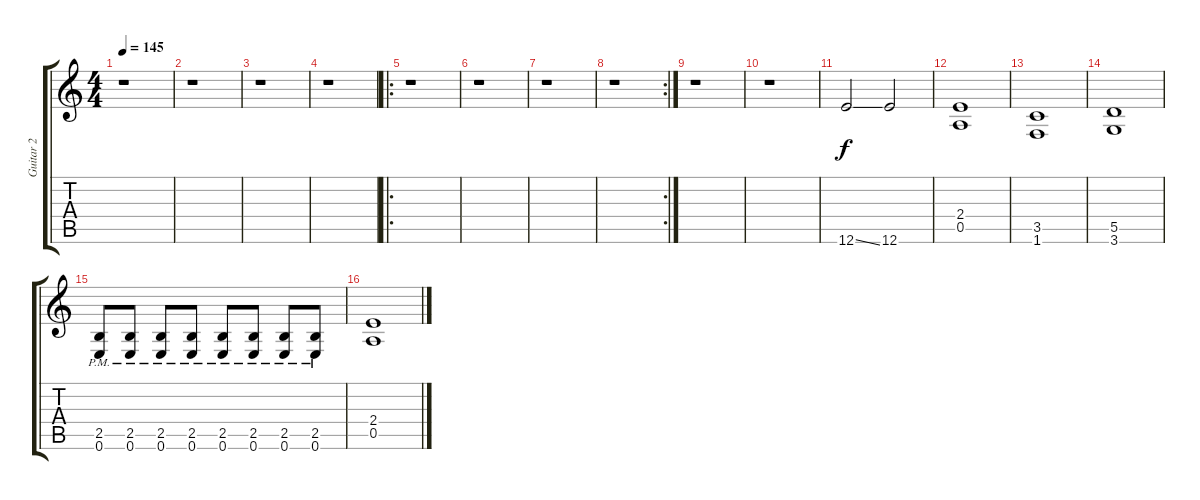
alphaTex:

\track ("Guitar 2" "Guitar 2") {instrument distortionguitar}
\staff {score tabs}
\tuning (E4 B3 G3 D3 A2 E2) {hide}
\ts (4 4)
\tempo 145
\clef g2
\ks c
r.1{dy f instrument distortionguitar} |
r.1 |
r.1 |
r.1 |
\ro
r.1 |
r.1 |
r.1 |
\rc 2
r.1 |
r.1 |
r.1 |
12.6{ss}.2 12.6.2 |
(2.4 0.5).1 |
(3.5 1.6).1 |
(5.5 3.6).1 |
(2.5{pm} 0.6{pm}).8 (2.5{pm} 0.6{pm}).8 (2.5{pm} 0.6{pm}).8 (2.5{pm} 0.6{pm}).8 (2.5{pm} 0.6{pm}).8 (2.5{pm} 0.6{pm}).8 (2.5{pm} 0.6{pm}).8 (2.5{pm} 0.6{pm}).8 |
(2.4 0.5).1
